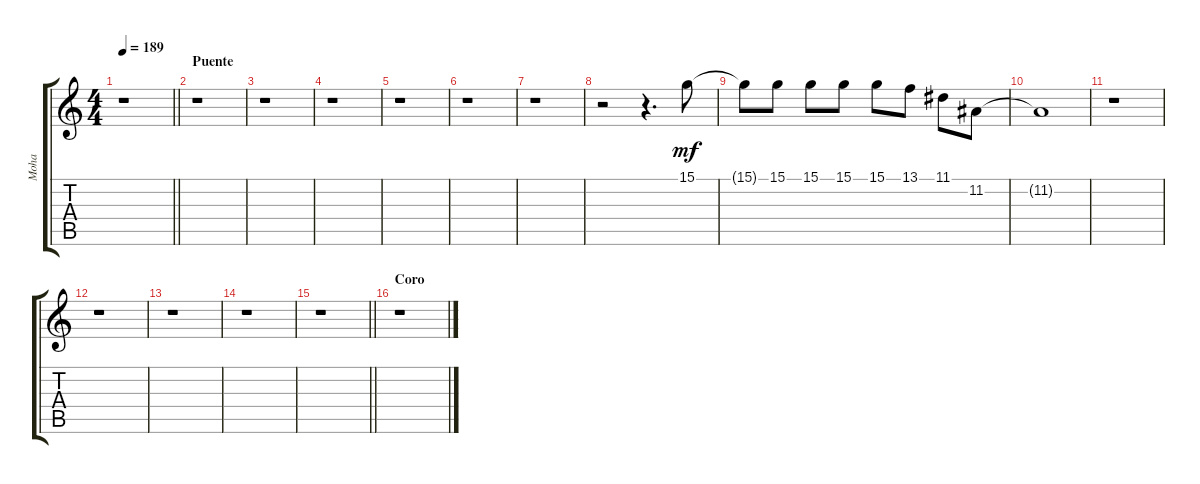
\track ("Moha" "Moha") {instrument violin}
\staff {score tabs}
\tuning (E4 B3 G3 D3 A2 E2) {hide}
\ts (4 4)
\tempo 189
\clef g2
\barLineRight lightlight
\ks c
r.1{dy mf} |
\section ("" "Puente")
r.1 |
r.1 |
r.1 |
r.1 |
r.1 |
r.1 |
r.2 r.4{d} 15.1.8 |
15.1{t}.8 15.1.8 15.1.8 15.1.8 15.1.8 13.1.8 11.1.8 11.2.8 |
11.2{t}.1 |
r.1 |
r.1 |
r.1 |
r.1 |
\barLineRight lightlight
r.1 |
\section ("" "Coro")
r.1
